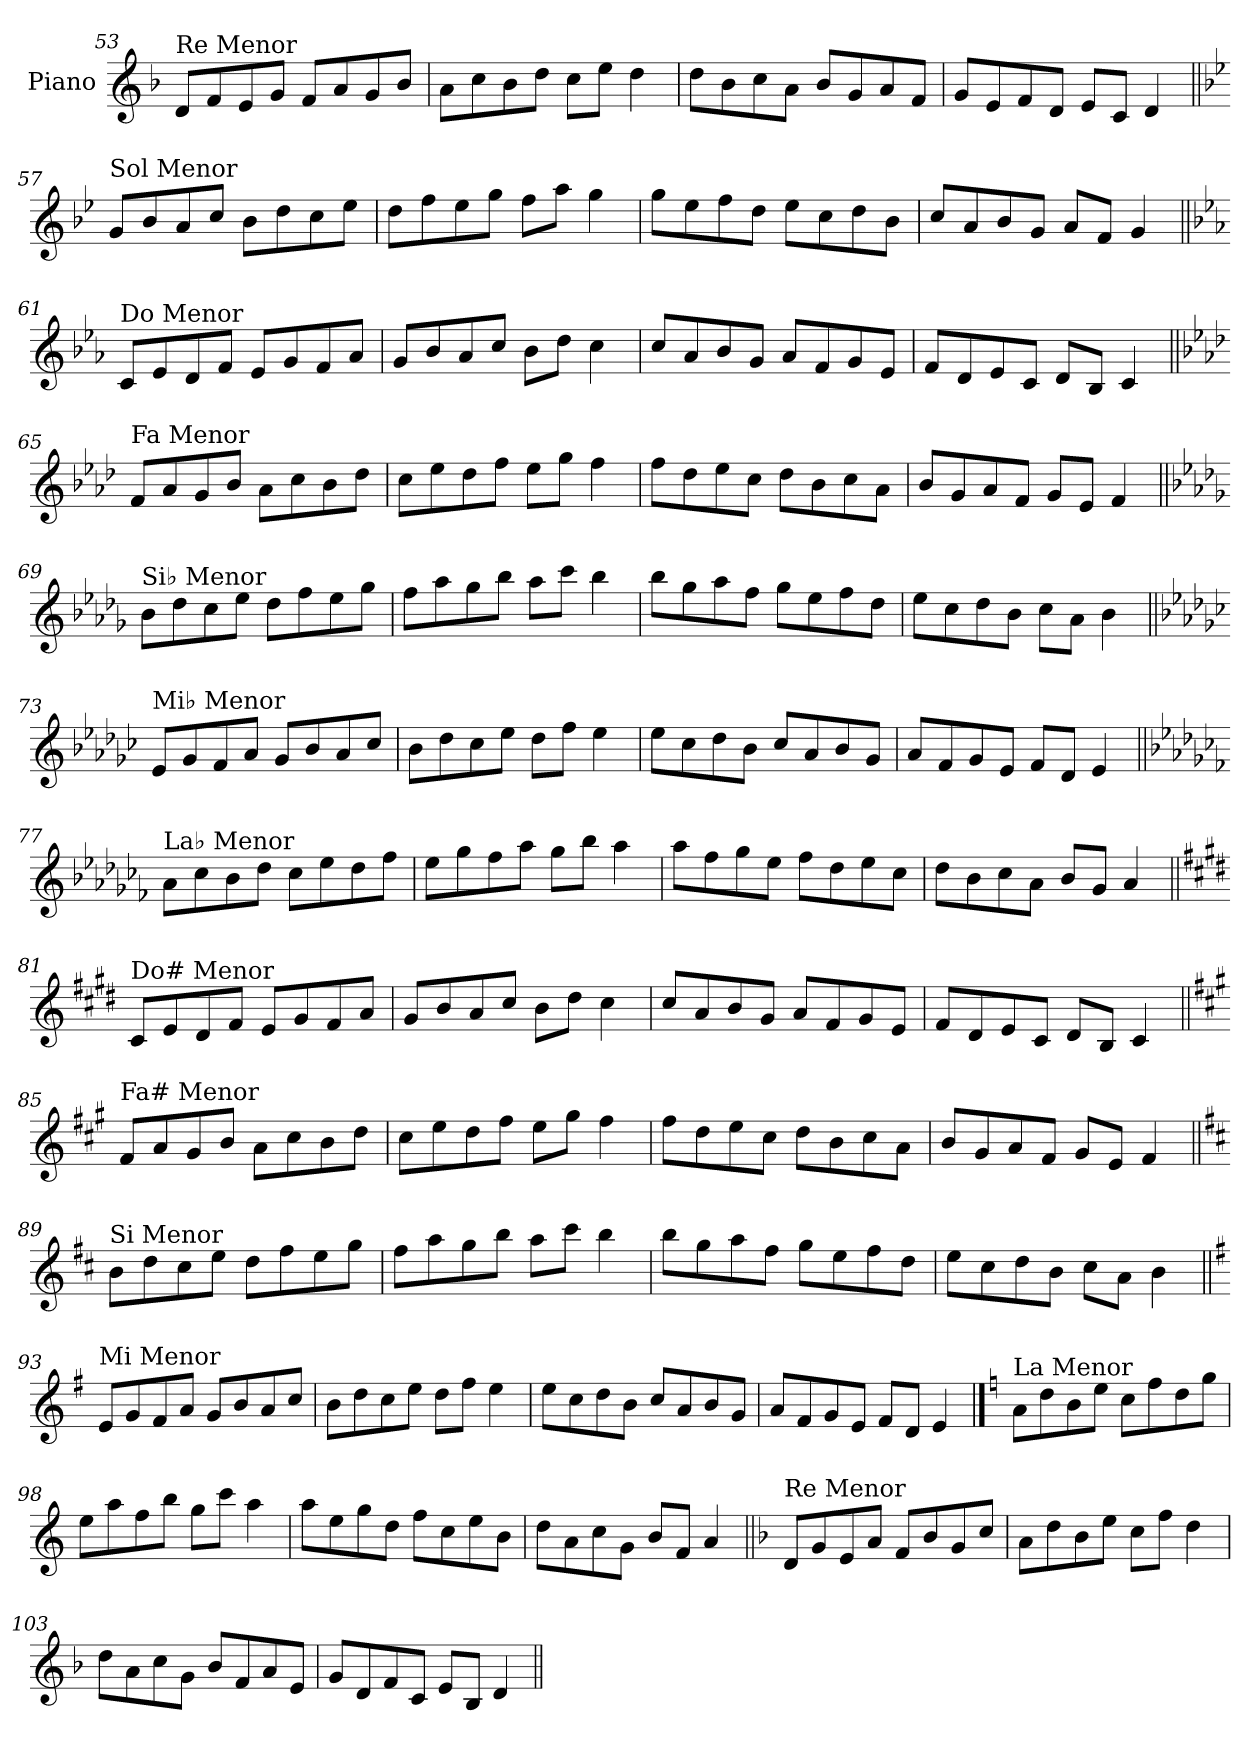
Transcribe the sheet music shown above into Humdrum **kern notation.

**kern
*part1
*staff1
*I"Piano
*I'Pno.
!!LO:LB:g=z
*clefG2
*k[b-]
=53
!LO:TX:a:t=Re Menor
8d/L
8f/
8e/
8g/J
8f/L
8a/
8g/
8b-/J
=54
8a\L
8cc\
8b-\
8dd\J
8cc\L
8ee\J
4dd\
=55
8dd\L
8b-\
8cc\
8a\J
8b-/L
8g/
8a/
8f/J
=56
8g/L
8e/
8f/
8d/J
8e/L
8c/J
4d/
!!LO:LB:g=z
=57||
*k[b-e-]
!LO:TX:a:t=Sol Menor
8g/L
8b-/
8a/
8cc/J
8b-\L
8dd\
8cc\
8ee-\J
=58
8dd\L
8ff\
8ee-\
8gg\J
8ff\L
8aa\J
4gg\
=59
8gg\L
8ee-\
8ff\
8dd\J
8ee-\L
8cc\
8dd\
8b-\J
=60
8cc/L
8a/
8b-/
8g/J
8a/L
8f/J
4g/
!!LO:LB:g=z
=61||
*k[b-e-a-]
!LO:TX:a:t=Do Menor
8c/L
8e-/
8d/
8f/J
8e-/L
8g/
8f/
8a-/J
=62
8g/L
8b-/
8a-/
8cc/J
8b-\L
8dd\J
4cc\
=63
8cc/L
8a-/
8b-/
8g/J
8a-/L
8f/
8g/
8e-/J
=64
8f/L
8d/
8e-/
8c/J
8d/L
8B-/J
4c/
!!LO:LB:g=z
=65||
*k[b-e-a-d-]
!LO:TX:a:t=Fa Menor
8f/L
8a-/
8g/
8b-/J
8a-\L
8cc\
8b-\
8dd-\J
=66
8cc\L
8ee-\
8dd-\
8ff\J
8ee-\L
8gg\J
4ff\
=67
8ff\L
8dd-\
8ee-\
8cc\J
8dd-\L
8b-\
8cc\
8a-\J
=68
8b-/L
8g/
8a-/
8f/J
8g/L
8e-/J
4f/
!!LO:LB:g=z
=69||
*k[b-e-a-d-g-]
!LO:TX:a:t=Si♭ Menor
8b-\L
8dd-\
8cc\
8ee-\J
8dd-\L
8ff\
8ee-\
8gg-\J
=70
8ff\L
8aa-\
8gg-\
8bb-\J
8aa-\L
8ccc\J
4bb-\
=71
8bb-\L
8gg-\
8aa-\
8ff\J
8gg-\L
8ee-\
8ff\
8dd-\J
=72
8ee-\L
8cc\
8dd-\
8b-\J
8cc\L
8a-\J
4b-\
!!LO:LB:g=z
=73||
*k[b-e-a-d-g-c-]
!LO:TX:a:t=Mi♭ Menor
8e-/L
8g-/
8f/
8a-/J
8g-/L
8b-/
8a-/
8cc-/J
=74
8b-\L
8dd-\
8cc-\
8ee-\J
8dd-\L
8ff\J
4ee-\
=75
8ee-\L
8cc-\
8dd-\
8b-\J
8cc-/L
8a-/
8b-/
8g-/J
=76
8a-/L
8f/
8g-/
8e-/J
8f/L
8d-/J
4e-/
!!LO:LB:g=z
=77||
*k[b-e-a-d-g-c-f-]
!LO:TX:a:t=La♭ Menor
8a-\L
8cc-\
8b-\
8dd-\J
8cc-\L
8ee-\
8dd-\
8ff-\J
=78
8ee-\L
8gg-\
8ff-\
8aa-\J
8gg-\L
8bb-\J
4aa-\
=79
8aa-\L
8ff-\
8gg-\
8ee-\J
8ff-\L
8dd-\
8ee-\
8cc-\J
=80
8dd-\L
8b-\
8cc-\
8a-\J
8b-/L
8g-/J
4a-/
!!LO:LB:g=z
=81||
*k[f#c#g#d#]
!LO:TX:a:t=Do# Menor
8c#/L
8e/
8d#/
8f#/J
8e/L
8g#/
8f#/
8a/J
=82
8g#/L
8b/
8a/
8cc#/J
8b\L
8dd#\J
4cc#\
=83
8cc#/L
8a/
8b/
8g#/J
8a/L
8f#/
8g#/
8e/J
=84
8f#/L
8d#/
8e/
8c#/J
8d#/L
8B/J
4c#/
!!LO:LB:g=z
=85||
*k[f#c#g#]
!LO:TX:a:t=Fa# Menor
8f#/L
8a/
8g#/
8b/J
8a\L
8cc#\
8b\
8dd\J
=86
8cc#\L
8ee\
8dd\
8ff#\J
8ee\L
8gg#\J
4ff#\
=87
8ff#\L
8dd\
8ee\
8cc#\J
8dd\L
8b\
8cc#\
8a\J
=88
8b/L
8g#/
8a/
8f#/J
8g#/L
8e/J
4f#/
!!LO:LB:g=z
=89||
*k[f#c#]
!LO:TX:a:t=Si Menor
8b\L
8dd\
8cc#\
8ee\J
8dd\L
8ff#\
8ee\
8gg\J
=90
8ff#\L
8aa\
8gg\
8bb\J
8aa\L
8ccc#\J
4bb\
=91
8bb\L
8gg\
8aa\
8ff#\J
8gg\L
8ee\
8ff#\
8dd\J
=92
8ee\L
8cc#\
8dd\
8b\J
8cc#\L
8a\J
4b\
!!LO:LB:g=z
=93||
*k[f#]
!LO:TX:a:t=Mi Menor
8e/L
8g/
8f#/
8a/J
8g/L
8b/
8a/
8cc/J
=94
8b\L
8dd\
8cc\
8ee\J
8dd\L
8ff#\J
4ee\
=95
8ee\L
8cc\
8dd\
8b\J
8cc/L
8a/
8b/
8g/J
=96
8a/L
8f#/
8g/
8e/J
8f#/L
8d/J
4e/
!!LO:PB:g=z
==97
*k[]
!LO:TX:a:t=La Menor
8a\L
8dd\
8b\
8ee\J
8cc\L
8ff\
8dd\
8gg\J
=98
8ee\L
8aa\
8ff\
8bb\J
8gg\L
8ccc\J
4aa\
=99
8aa\L
8ee\
8gg\
8dd\J
8ff\L
8cc\
8ee\
8b\J
=100
8dd\L
8a\
8cc\
8g\J
8b/L
8f/J
4a/
!!LO:LB:g=z
=101||
*k[b-]
!LO:TX:a:t=Re Menor
8d/L
8g/
8e/
8a/J
8f/L
8b-/
8g/
8cc/J
=102
8a\L
8dd\
8b-\
8ee\J
8cc\L
8ff\J
4dd\
=103
8dd\L
8a\
8cc\
8g\J
8b-/L
8f/
8a/
8e/J
=104
8g/L
8d/
8f/
8c/J
8e/L
8B-/J
4d/
=||
*-
